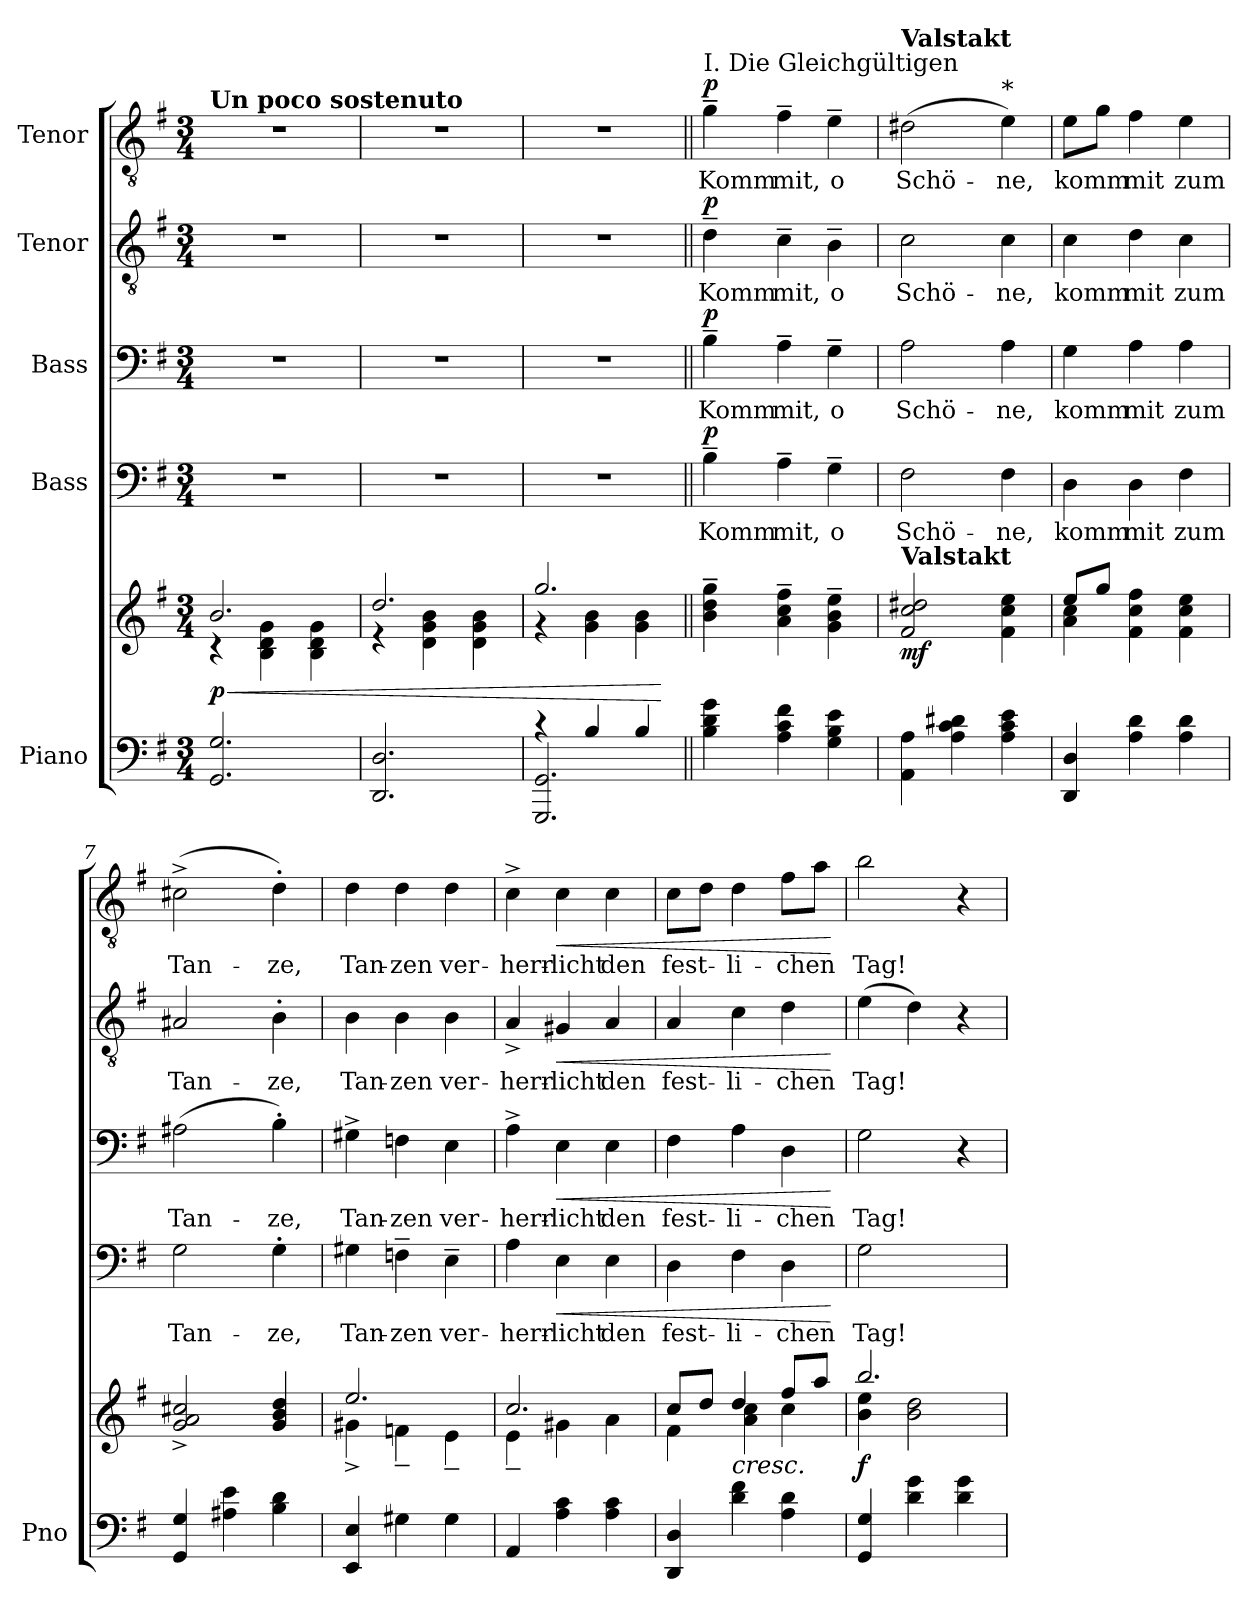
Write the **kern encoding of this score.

**kern	**kern	**dynam	**kern	**text	**dynam	**kern	**text	**dynam	**kern	**text	**dynam	**kern	**text	**dynam
*part5	*part5	*part5	*part4	*part4	*part4	*part3	*part3	*part3	*part2	*part2	*part2	*part1	*part1	*part1
*staff6	*staff5	*staff5/6	*staff4	*staff4	*staff4	*staff3	*staff3	*staff3	*staff2	*staff2	*staff2	*staff1	*staff1	*staff1
*I"Piano	*	*	*I"Bass	*	*	*I"Bass	*	*	*I"Tenor	*	*	*I"Tenor	*	*
*I'Pno	*	*	*	*	*	*	*	*	*	*	*	*	*	*
*clefF4	*clefG2	*	*clefF4	*	*	*clefF4	*	*	*clefGv2	*	*	*clefGv2	*	*
*k[f#]	*k[f#]	*	*k[f#]	*	*	*k[f#]	*	*	*k[f#]	*	*	*k[f#]	*	*
*M3/4	*M3/4	*	*M3/4	*	*	*M3/4	*	*	*M3/4	*	*	*M3/4	*	*
=1	=1	=1	=1	=1	=1	=1	=1	=1	=1	=1	=1	=1	=1	=1
!	!	!	!	!	!	!	!	!	!	!	!	!LO:TX:a:B:t=Un poco sostenuto	!	!
!	!	!LO:HP:b	!	!	!	!	!	!	!	!	!	!	!	!
*	*^	*	*	*	*	*	*	*	*	*	*	*	*	*
!	!	!	!LO:DY:n=1:b	!	!	!	!	!	!	!	!	!	!	!	!
2.GG/ 2.G/	2.b/	4r	< p	2.r	.	.	2.r	.	.	2.r	.	.	2.r	.	.
.	.	4B\ 4d\ 4g\	.	.	.	.	.	.	.	.	.	.	.	.	.
.	.	4B\ 4d\ 4g\	.	.	.	.	.	.	.	.	.	.	.	.	.
=2	=2	=2	=2	=2	=2	=2	=2	=2	=2	=2	=2	=2	=2	=2	=2
2.DD/ 2.D/	2.dd/	4r	.	2.r	.	.	2.r	.	.	2.r	.	.	2.r	.	.
.	.	4d\ 4g\ 4b\	.	.	.	.	.	.	.	.	.	.	.	.	.
.	.	4d\ 4g\ 4b\	.	.	.	.	.	.	.	.	.	.	.	.	.
=3	=3	=3	=3	=3	=3	=3	=3	=3	=3	=3	=3	=3	=3	=3	=3
*^	*	*	*	*	*	*	*	*	*	*	*	*	*	*	*
4r	2.GGG/ 2.GG/	2.gg/	4r	.	2.r	.	.	2.r	.	.	2.r	.	.	2.r	.	.
4B/	.	.	4g\ 4b\	.	.	.	.	.	.	.	.	.	.	.	.	.
4B/	.	.	4g\ 4b\	.	.	.	.	.	.	.	.	.	.	.	.	.
*v	*v	*	*	*	*	*	*	*	*	*	*	*	*	*	*	*
*	*v	*v	*	*	*	*	*	*	*	*	*	*	*	*	*
.	.	[	.	.	.	.	.	.	.	.	.	.	.	.
=4||	=4||	=4||	=4||	=4||	=4||	=4||	=4||	=4||	=4||	=4||	=4||	=4||	=4||	=4||
!	!	!	!	!	!	!	!	!	!	!	!	!LO:TX:a:t=I. Die Gleichgültigen	!	!
!	!	!LO:DY:a	!	!LO:LY:b	!	!	!LO:LY:b	!	!	!LO:LY:b	!	!	!LO:LY:b	!
!	!	!LO:DY:n=1:a	!	!	!LO:DY:a	!	!	!LO:DY:a	!	!	!LO:DY:a	!	!	!LO:DY:a
4B\ 4d\ 4g\	4b\~< 4dd\~< 4gg\~<	mp other-dynamics	4B~\	Komm	p	4B~\	Komm	p	4d~\	Komm	p	4g~\	Komm	p
!	!	!	!	!LO:LY:b	!	!	!LO:LY:b	!	!	!LO:LY:b	!	!	!LO:LY:b	!
4A\ 4c\ 4f#\	4a\~< 4cc\~< 4ff#\~<	.	4A~\	mit,	.	4A~\	mit,	.	4c~\	mit,	.	4f#~\	mit,	.
!	!	!	!	!LO:LY:b	!	!	!LO:LY:b	!	!	!LO:LY:b	!	!	!LO:LY:b	!
4G\ 4B\ 4e\	4g\~< 4b\~< 4ee\~<	.	4G~\	o	.	4G~\	o	.	4B~\	o	.	4e~\	o	.
=5	=5	=5	=5	=5	=5	=5	=5	=5	=5	=5	=5	=5	=5	=5
!	!	!	!	!	!	!	!	!	!	!	!	!LO:TX:a:B:t=Valstakt	!	!
!	!LO:TX:a:B:t=Valstakt	!	!	!	!	!	!	!	!	!	!	!	!	!
!	!	!LO:DY:b	!	!LO:LY:b	!	!	!LO:LY:b	!	!	!LO:LY:b	!	!	!LO:LY:b	!
4AA\ 4A\	2f#/ 2cc/ 2dd#X/	mf	2F#\	Schö-	.	2A\	Schö-	.	2c\	Schö-	.	(2d#X\	Schö-	.
4A\ 4c\ 4d#X\	.	.	.	.	.	.	.	.	.	.	.	.	.	.
!	!	!	!	!	!	!	!	!	!	!	!	!LO:TX:a:t=*	!	!
!	!	!	!	!LO:LY:b	!	!	!LO:LY:b	!	!	!LO:LY:b	!	!	!LO:LY:b	!
4A\ 4c\ 4e\	4f#\ 4cc\ 4ee\	.	4F#\	-ne,	.	4A\	-ne,	.	4c\	-ne,	.	4e\)	-ne,	.
=6	=6	=6	=6	=6	=6	=6	=6	=6	=6	=6	=6	=6	=6	=6
*	*^	*	*	*	*	*	*	*	*	*	*	*	*	*
!	!	!	!	!	!LO:LY:b	!	!	!LO:LY:b	!	!	!LO:LY:b	!	!	!LO:LY:b	!
4DD/ 4D/	8ee/L	4a\ 4cc\	.	4D\	komm	.	4G\	komm	.	4c\	komm	.	8e\L	komm	.
.	8gg/J	.	.	.	.	.	.	.	.	.	.	.	8g\J	.	.
!	!	!	!	!	!LO:LY:b	!	!	!LO:LY:b	!	!	!LO:LY:b	!	!	!LO:LY:b	!
4A\ 4d\	4f#\ 4cc\ 4ff#\	2ryy	.	4D\	mit	.	4A\	mit	.	4d\	mit	.	4f#\	mit	.
!	!	!	!	!	!LO:LY:b	!	!	!LO:LY:b	!	!	!LO:LY:b	!	!	!LO:LY:b	!
4A\ 4d\	4f#\ 4cc\ 4ee\	.	.	4F#\	zum	.	4A\	zum	.	4c\	zum	.	4e\	zum	.
*	*v	*v	*	*	*	*	*	*	*	*	*	*	*	*	*
=7	=7	=7	=7	=7	=7	=7	=7	=7	=7	=7	=7	=7	=7	=7
!	!	!	!	!LO:LY:b	!	!	!LO:LY:b	!	!	!LO:LY:b	!	!	!LO:LY:b	!
4GG/ 4G/	2g/^ 2a/^ 2cc#X/^	.	2G\	Tan-	.	(2A#X\	Tan-	.	2A#X/	Tan-	.	(2c#X^\	Tan-	.
4A#X\ 4e\	.	.	.	.	.	.	.	.	.	.	.	.	.	.
!	!	!	!	!LO:LY:b	!	!	!LO:LY:b	!	!	!LO:LY:b	!	!	!LO:LY:b	!
4B\ 4d\	4g/ 4b/ 4dd/	.	4G'\	-ze,	.	4B'\)	-ze,	.	4B'\	-ze,	.	4d'\)	-ze,	.
=8	=8	=8	=8	=8	=8	=8	=8	=8	=8	=8	=8	=8	=8	=8
*	*^	*	*	*	*	*	*	*	*	*	*	*	*	*
!	!	!	!	!	!LO:LY:b	!	!	!LO:LY:b	!	!	!LO:LY:b	!	!	!LO:LY:b	!
4EE/ 4E/	2.ee/	4g#X^\	.	4G#X\	Tan-	.	4G#X^<\	Tan-	.	4B\	Tan-	.	4d\	Tan-	.
!	!	!	!	!	!LO:LY:b	!	!	!LO:LY:b	!	!	!LO:LY:b	!	!	!LO:LY:b	!
4G#X\	.	4fn~\	.	4Fn~\	-zen	.	4Fn\	-zen	.	4B\	-zen	.	4d\	-zen	.
!	!	!	!	!	!LO:LY:b	!	!	!LO:LY:b	!	!	!LO:LY:b	!	!	!LO:LY:b	!
4G#\	.	4e~\	.	4E~\	ver-	.	4E\	ver-	.	4B\	ver-	.	4d\	ver-	.
=9	=9	=9	=9	=9	=9	=9	=9	=9	=9	=9	=9	=9	=9	=9	=9
!	!	!	!	!	!LO:LY:b	!	!	!LO:LY:b	!	!	!LO:LY:b	!	!	!LO:LY:b	!
4AA/	2.cc/	4e~\	.	4A\	-herr-	.	4A^\	-herr-	.	4A^>/	-herr-	.	4c^\	-herr-	.
!	!	!	!	!	!LO:LY:b	!LO:HP:b	!	!LO:LY:b	!LO:HP:b	!	!LO:LY:b	!LO:HP:b	!	!LO:LY:b	!LO:HP:b
4A\ 4c\	.	4g#X\	.	4E\	-licht	<	4E\	-licht	<	4G#X/	-licht	<	4c\	-licht	<
!	!	!	!	!	!LO:LY:b	!	!	!LO:LY:b	!	!	!LO:LY:b	!	!	!LO:LY:b	!
4A\ 4c\	.	4a\	.	4E\	den	.	4E\	den	.	4A/	den	.	4c\	den	.
!!LO:LB:g=z
=10	=10	=10	=10	=10	=10	=10	=10	=10	=10	=10	=10	=10	=10	=10	=10
!	!	!	!	!	!LO:LY:b	!	!	!LO:LY:b	!	!	!LO:LY:b	!	!	!LO:LY:b	!
4DD/ 4D/	8cc/L	4f#\	.	4D\	fest-	.	4F#\	fest-	.	4A/	fest-	.	8c\L	fest-	.
.	8dd/J	.	.	.	.	.	.	.	.	.	.	.	8d\J	.	.
!	!	!	!LO:HP:b	!	!LO:LY:b	!	!	!LO:LY:b	!	!	!LO:LY:b	!	!	!LO:LY:b	!
4d\ 4f#\	4dd/	4a\ 4cc\	<	4F#\	-li-	.	4A\	-li-	.	4c\	-li-	.	4d\	-li-	.
!	!	!	!	!	!LO:LY:b	!	!	!LO:LY:b	!	!	!LO:LY:b	!	!	!LO:LY:b	!
4A\ 4d\	8ff#/L	4cc\	.	4D\	-chen	.	4D\	-chen	.	4d\	-chen	.	8f#\L	-chen	.
.	8aa/J	.	.	.	.	.	.	.	.	.	.	.	8a\J	.	.
*	*v	*v	*	*	*	*	*	*	*	*	*	*	*	*	*
.	.	.	.	.	[	.	.	[	.	.	[	.	.	[
=11	=11	=11	=11	=11	=11	=11	=11	=11	=11	=11	=11	=11	=11	=11
*	*^	*	*	*	*	*	*	*	*	*	*	*	*	*
!	!	!	!LO:DY:b	!	!LO:LY:b	!	!	!LO:LY:b	!	!	!LO:LY:b	!	!	!LO:LY:b	!
4GG/ 4G/	2.bb/	4b\ 4ee\	f	2G\	Tag!	.	2G\	Tag!	.	(4e\	Tag!	.	2b\	Tag!	.
4d\ 4g\	.	2b\ 2dd\	[	.	.	.	.	.	.	4d\)	.	.	.	.	.
4d\ 4g\	.	.	.	4ryy	.	.	4r	.	.	4r	.	.	4r	.	.
*	*v	*v	*	*	*	*	*	*	*	*	*	*	*	*	*
=	=	=	=	=	=	=	=	=	=	=	=	=	=	=
*-	*-	*-	*-	*-	*-	*-	*-	*-	*-	*-	*-	*-	*-	*-
